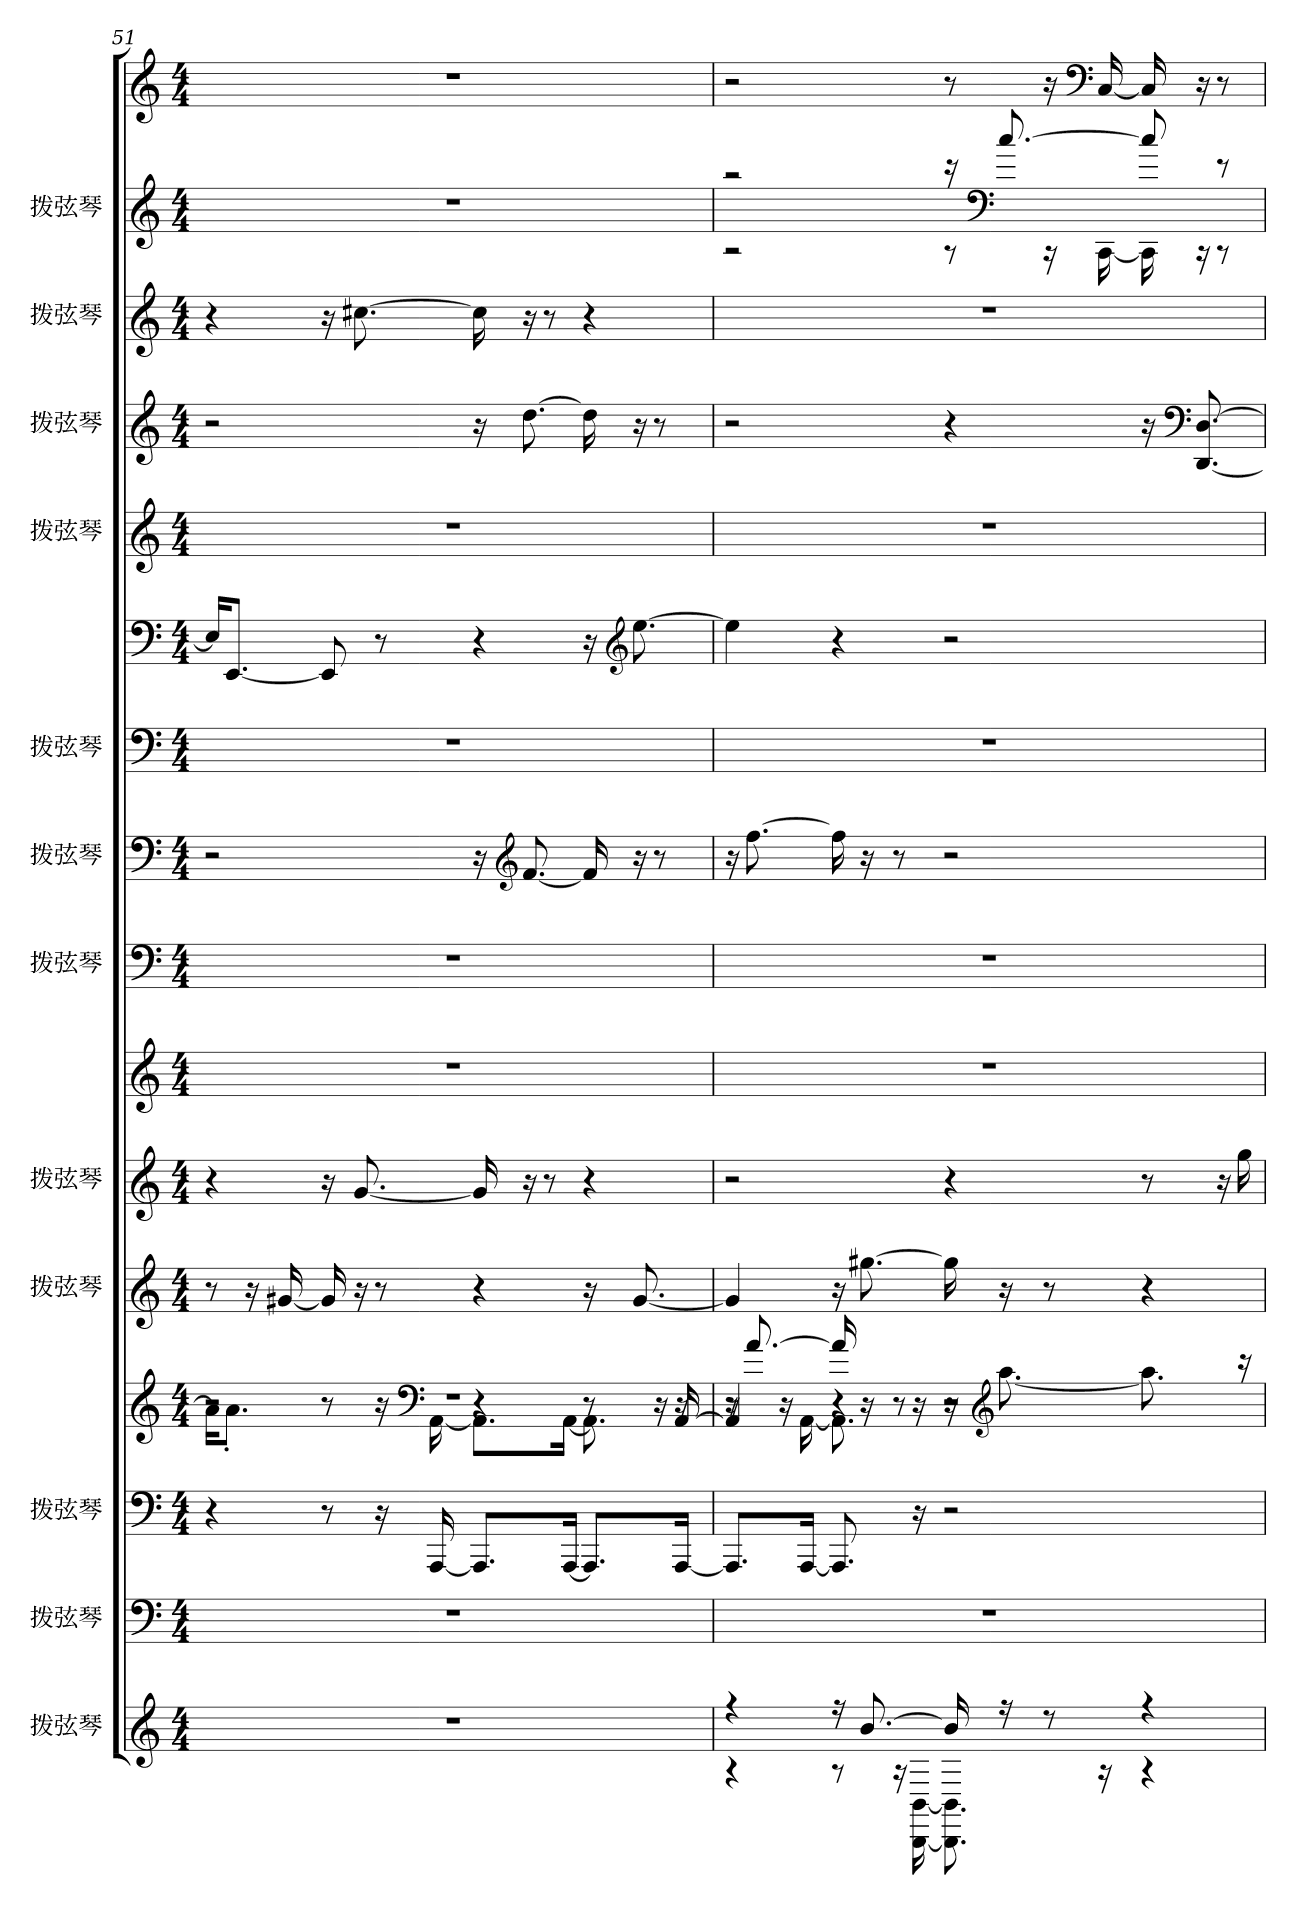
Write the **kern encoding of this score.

**kern	**kern	**kern	**kern	**kern	**kern	**kern	**kern	**kern	**kern	**kern	**kern	**kern	**kern	**kern	**kern
*part12	*part11	*part10	*part10	*part9	*part8	*part8	*part7	*part6	*part5	*part5	*part4	*part3	*part2	*part1	*part1
*staff16	*staff15	*staff14	*staff13	*staff12	*staff11	*staff10	*staff9	*staff8	*staff7	*staff6	*staff5	*staff4	*staff3	*staff2	*staff1
*I"拨弦琴	*I"拨弦琴	*I"拨弦琴	*	*I"拨弦琴	*I"拨弦琴	*	*I"拨弦琴	*I"拨弦琴	*I"拨弦琴	*	*I"拨弦琴	*I"拨弦琴	*I"拨弦琴	*I"拨弦琴	*
!!LO:PB:g=z
*clefG2	*clefF4	*clefF4	*clefG2	*clefG2	*clefG2	*clefG2	*clefF4	*clefF4	*clefF4	*clefF4	*clefG2	*clefG2	*clefG2	*clefG2	*clefG2
*k[]	*k[]	*k[]	*k[]	*k[]	*k[]	*k[]	*k[]	*k[]	*k[]	*k[]	*k[]	*k[]	*k[]	*k[]	*k[]
*M4/4	*M4/4	*M4/4	*M4/4	*M4/4	*M4/4	*M4/4	*M4/4	*M4/4	*M4/4	*M4/4	*M4/4	*M4/4	*M4/4	*M4/4	*M4/4
=51	=51	=51	=51	=51	=51	=51	=51	=51	=51	=51	=51	=51	=51	=51	=51
*	*	*	*^	*	*	*	*	*	*	*	*	*	*	*	*
*	*	*	*	*^	*	*	*	*	*	*	*	*	*	*	*	*
1r	1r	4r	1r	16a\KL]	2r	8r	4r	1r	1r	2r	1r	16E/KL]	1r	2r	4r	1r	1r
.	.	.	.	8.a'\J	.	.	.	.	.	.	.	[8.EE/J	.	.	.	.	.
.	.	.	.	.	.	16r	.	.	.	.	.	.	.	.	.	.	.
.	.	.	.	.	.	[16g#X/	.	.	.	.	.	.	.	.	.	.	.
.	.	8r	.	8r	.	16g#/]	16r	.	.	.	.	8EE/]	.	.	16r	.	.
.	.	.	.	.	.	16r	[8.g/	.	.	.	.	.	.	.	[8.cc#X\	.	.
.	.	16r	.	16r	.	8r	.	.	.	.	.	8r	.	.	.	.	.
*	*	*	*clefF4	*	*	*	*	*	*	*	*	*	*	*	*	*	*
.	.	[16AAA/	.	[16AA\	.	.	.	.	.	.	.	.	.	.	.	.	.
.	.	8.AAA/L]	.	8.AA\L]	4r	4r	16g/]	.	.	16r	.	4r	.	16r	16cc#\]	.	.
*	*	*	*	*	*	*	*	*	*	*clefG2	*	*	*	*	*	*	*
.	.	.	.	.	.	.	16r	.	.	[8.f/	.	.	.	[8.dd\	16r	.	.
.	.	.	.	.	.	.	8r	.	.	.	.	.	.	.	8r	.	.
.	.	[16AAA/Jk	.	[16AA\Jk	.	.	.	.	.	.	.	.	.	.	.	.	.
.	.	8.AAA/L]	.	8.AA\]	8r	16r	4r	.	.	16f/]	.	16r	.	16dd\]	4r	.	.
*	*	*	*	*	*	*	*	*	*	*	*	*clefG2	*	*	*	*	*
.	.	.	.	.	.	[8.g#/	.	.	.	16r	.	[8.ee\	.	16r	.	.	.
.	.	.	.	.	16r	.	.	.	.	8r	.	.	.	8r	.	.	.
.	.	[16AAA/Jk	.	16r	[16AA/	.	.	.	.	.	.	.	.	.	.	.	.
!!LO:PB:g=z
=52	=52	=52	=52	=52	=52	=52	=52	=52	=52	=52	=52	=52	=52	=52	=52	=52	=52
*^	*	*	*	*	*	*	*	*	*	*	*	*	*	*	*	*^	*
4r	4r	1r	8.AAA/L]	16r	8r	4AA/]	4g#/]	2r	1r	1r	16r	1r	4ee\]	1r	2r	1r	2r	2r	2r
.	.	.	.	[8.a/	.	.	.	.	.	.	[8.ff\	.	.	.	.	.	.	.	.
.	.	.	.	.	16r	.	.	.	.	.	.	.	.	.	.	.	.	.	.
.	.	.	[16AAA/Jk	.	[16AA\	.	.	.	.	.	.	.	.	.	.	.	.	.	.
16r	8r	.	8.AAA/]	16a/]	8.AA\]	4r	16r	.	.	.	16ff\]	.	4r	.	.	.	.	.	.
[8.b/	.	.	.	16r	.	.	[8.gg#X\	.	.	.	16r	.	.	.	.	.	.	.	.
.	16r	.	.	8r	.	.	.	.	.	.	8r	.	.	.	.	.	.	.	.
.	[16BBB\ [16BB\	.	16r	.	16r	.	.	.	.	.	.	.	.	.	.	.	.	.	.
16b/]	8.BBB\] 8.BB\]	.	2r	2r	16r	2r	16gg#\]	4r	.	.	2r	.	2r	.	4r	.	16r	8r	8r
*	*	*	*	*clefG2	*	*	*	*	*	*	*	*	*	*	*	*	*clefF4	*	*
16r	.	.	.	.	[8.aa\	.	16r	.	.	.	.	.	.	.	.	.	[8.cc/	.	.
8r	.	.	.	.	.	.	8r	.	.	.	.	.	.	.	.	.	.	16r	16r
*	*	*	*	*	*	*	*	*	*	*	*	*	*	*	*	*	*	*	*clefF4
.	16r	.	.	.	.	.	.	.	.	.	.	.	.	.	.	.	.	[16CC\	[16C/
4r	4r	.	.	.	8.aa\]	.	4r	8r	.	.	.	.	.	.	16r	.	8cc/]	16CC\]	16C/]
*	*	*	*	*	*	*	*	*	*	*	*	*	*	*	*clefF4	*	*	*	*
.	.	.	.	.	.	.	.	.	.	.	.	.	.	.	[8.DD/ [8.D/	.	.	16r	16r
.	.	.	.	.	.	.	.	16r	.	.	.	.	.	.	.	.	8r	8r	8r
.	.	.	.	.	16r	.	.	16gg\	.	.	.	.	.	.	.	.	.	.	.
*v	*v	*	*	*v	*v	*v	*	*	*	*	*	*	*	*	*	*	*v	*v	*
=	=	=	=	=	=	=	=	=	=	=	=	=	=	=	=
*-	*-	*-	*-	*-	*-	*-	*-	*-	*-	*-	*-	*-	*-	*-	*-
